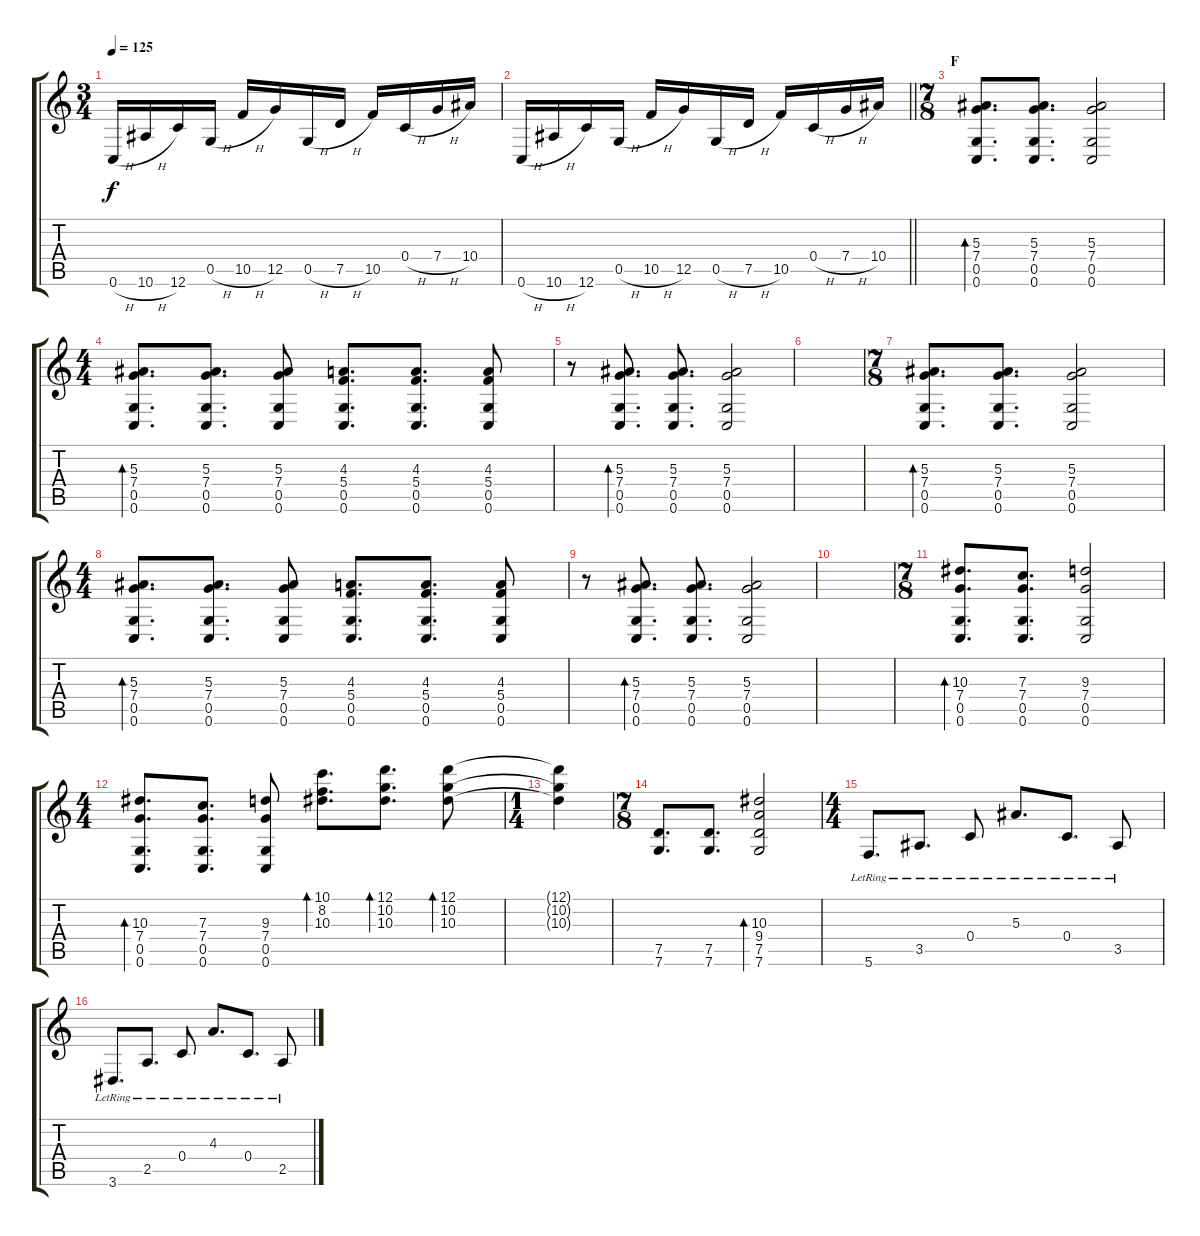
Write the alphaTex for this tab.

\track "" {instrument distortionguitar}
\staff {score tabs}
\tuning (D4 A3 F3 C3 G2 C2) {hide}
\ts (3 4)
\tempo 125
\clef g2
\ks c
0.6{h}.16{dy f} 10.6{h}.16 12.6.16 0.5{h}.16 10.5{h}.16 12.5.16 0.5{h}.16 7.5{h}.16 10.5.16 0.4{h}.16 7.4{h}.16 10.4.16 |
\barLineRight lightlight
0.6{h}.16 10.6{h}.16 12.6.16 0.5{h}.16 10.5{h}.16 12.5.16 0.5{h}.16 7.5{h}.16 10.5.16 0.4{h}.16 7.4{h}.16 10.4.16 |
\ts (7 8)
\section ("" "F")
(5.3 7.4 0.5 0.6).8{d bd 120 instrument electricguitarclean} (5.3 7.4 0.5 0.6).8{d} (5.3 7.4 0.5 0.6).2 |
\ts (4 4)
(5.3 7.4 0.5 0.6).8{d bd 120} (5.3 7.4 0.5 0.6).8{d} (5.3 7.4 0.5 0.6).8 (4.3 5.4 0.5 0.6).8{d} (4.3 5.4 0.5 0.6).8{d} (4.3 5.4 0.5 0.6).8 |
r.8 (5.3 7.4 0.5 0.6).8{d bd 240} (5.3 7.4 0.5 0.6).8{d} (5.3 7.4 0.5 0.6).2 |
|
\ts (7 8)
(5.3 7.4 0.5 0.6).8{d bd 120} (5.3 7.4 0.5 0.6).8{d} (5.3 7.4 0.5 0.6).2 |
\ts (4 4)
(5.3 7.4 0.5 0.6).8{d bd 120} (5.3 7.4 0.5 0.6).8{d} (5.3 7.4 0.5 0.6).8 (4.3 5.4 0.5 0.6).8{d} (4.3 5.4 0.5 0.6).8{d} (4.3 5.4 0.5 0.6).8 |
r.8 (5.3 7.4 0.5 0.6).8{d bd 120} (5.3 7.4 0.5 0.6).8{d} (5.3 7.4 0.5 0.6).2 |
|
\ts (7 8)
(10.3 7.4 0.5 0.6).8{d bd 120} (7.3 7.4 0.5 0.6).8{d} (9.3 7.4 0.5 0.6).2 |
\ts (4 4)
(10.3 7.4 0.5 0.6).8{d bd 120} (7.3 7.4 0.5 0.6).8{d} (9.3 7.4 0.5 0.6).8 (10.1 8.2 10.3).8{d bd 60} (12.1 10.2 10.3).8{d bd 60} (12.1 10.2 10.3).8{bd 60} |
\ts (1 4)
(12.1{t} 10.2{t} 10.3{t}).4 |
\ts (7 8)
(7.5 7.6).8{d} (7.5 7.6).8{d} (10.3 9.4 7.5 7.6).2{bd 60} |
\ts (4 4)
5.6{lr}.8{d} 3.5{lr}.8{d} 0.4{lr}.8 5.3{lr}.8{d} 0.4{lr}.8{d} 3.5{lr}.8 |
3.6{lr}.8{d} 2.5{lr}.8{d} 0.4{lr}.8 4.3{lr}.8{d} 0.4{lr}.8{d} 2.5{lr}.8
